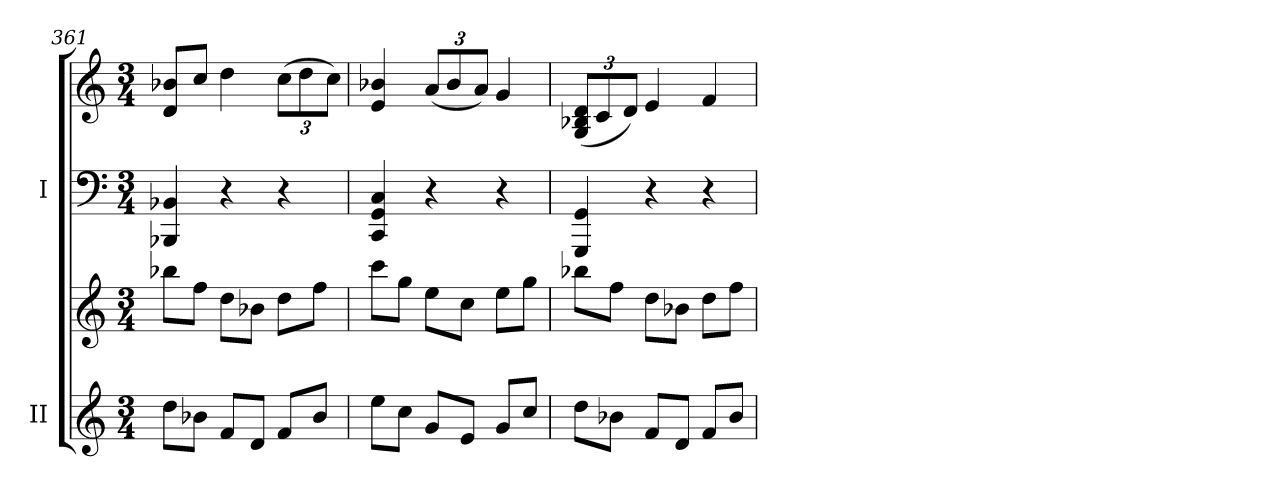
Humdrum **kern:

**kern	**kern	**kern	**kern
*part2	*part2	*part1	*part1
*staff4	*staff3	*staff2	*staff1
*I"II	*	*I"I	*
*I'II	*	*I'I	*
*clefG2	*clefG2	*clefF4	*clefG2
*k[]	*k[]	*k[]	*k[]
*a:	*a:	*a:	*a:
*M3/4	*M3/4	*M3/4	*M3/4
=361	=361	=361	=361
8dd\L	8bb-X\L	4BBB-X/ 4BB-X/	8d/ 8b-X/L
8b-X\J	8ff\J	.	8cc/J
8f/L	8dd\L	4r	4dd\
8d/J	8b-X\J	.	.
*	*	*	*Xbrackettup
8f/L	8dd\L	4r	(12cc\L
.	.	.	12dd\
8b-/J	8ff\J	.	.
.	.	.	12cc\J)
!!LO:LB:g=z
=362	=362	=362	=362
8ee\L	8ccc\L	4CC/ 4GG/ 4C/	4e/ 4b-X/
8cc\J	8gg\J	.	.
8g/L	8ee\L	4r	(12a/L
.	.	.	12b-/
8e/J	8cc\J	.	.
.	.	.	12a/J)
8g/L	8ee\L	4r	4g/
8cc/J	8gg\J	.	.
=363	=363	=363	=363
8dd\L	8bb-X\L	4GGG/ 4GG/	(12G/ 12B-X/ 12d/L
.	.	.	12c/
8b-X\J	8ff\J	.	.
.	.	.	12d/J)
8f/L	8dd\L	4r	4e/
8d/J	8b-X\J	.	.
8f/L	8dd\L	4r	4f/
8b-/J	8ff\J	.	.
=	=	=	=
*-	*-	*-	*-
